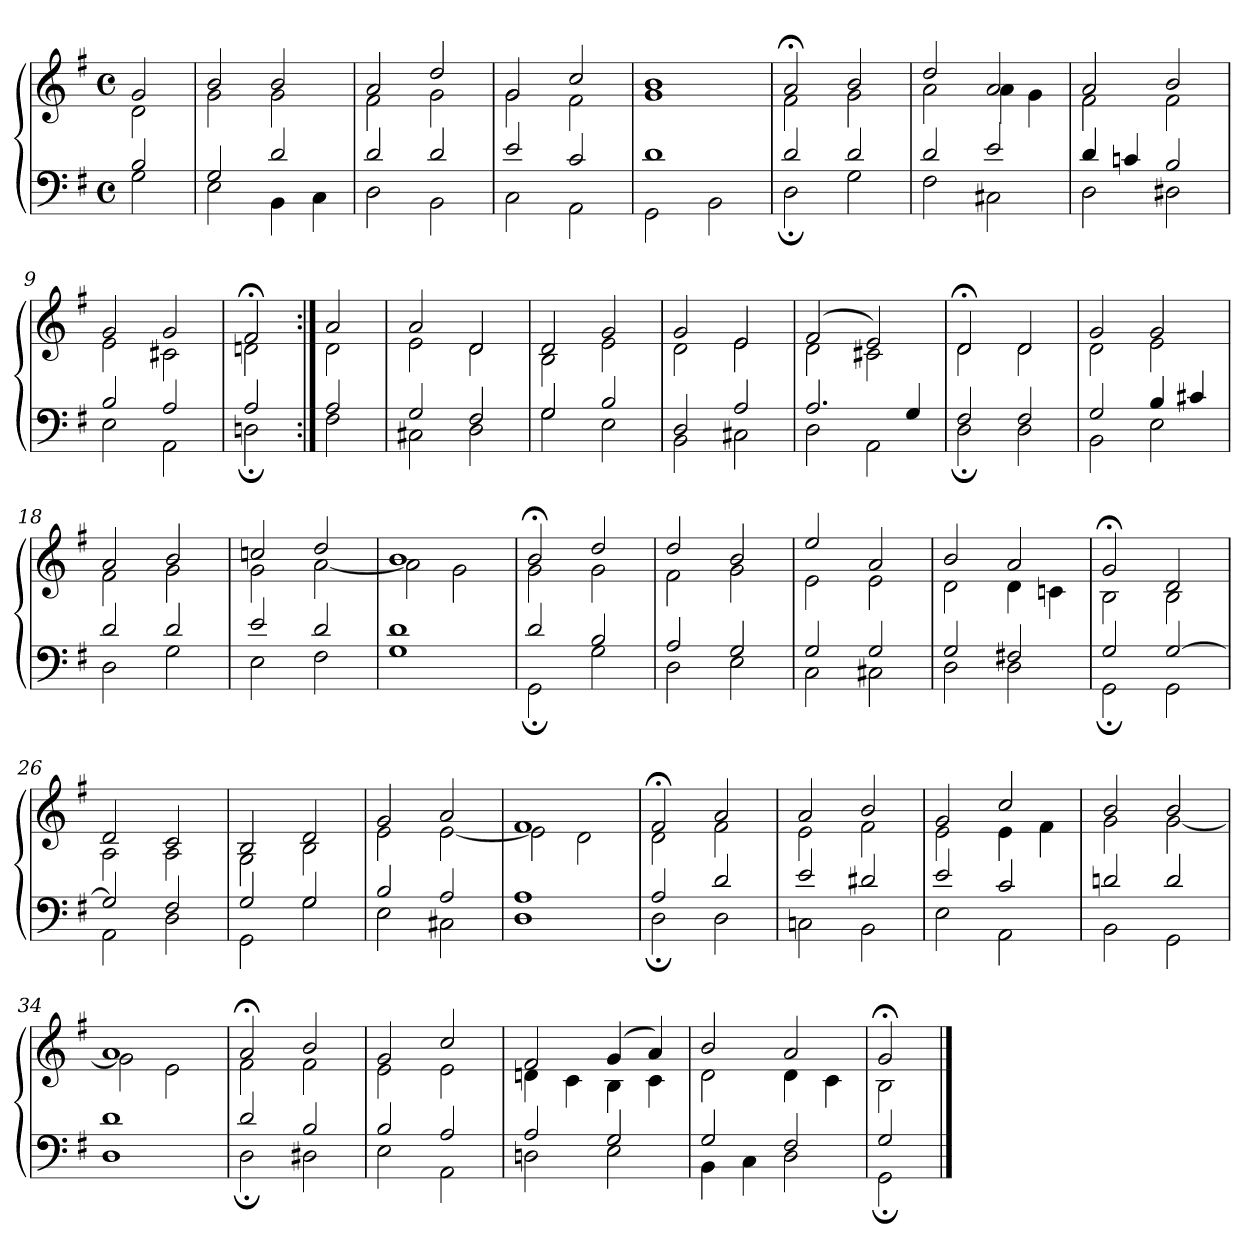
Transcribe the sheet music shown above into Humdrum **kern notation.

**kern	**kern
*part1	*part1
*staff2	*staff1
*clefF4	*clefG2
*k[f#]	*k[f#]
*M4/4	*M4/4
*met(c)	*met(c)
=1	=1
*^	*^
2B	2G	2g	2d
=2	=2	=2	=2
2G	2E	2b	2g
2d	4BB	2b	2g
.	4C	.	.
=3	=3	=3	=3
2d	2D	2a	2f#
2d	2BB	2dd	2g
=4	=4	=4	=4
2e	2C	2g	2g
2c	2AA	2cc	2f#
=5	=5	=5	=5
1d	2GG	1b	1g
.	2BB	.	.
=6	=6	=6	=6
2d	2D;	2a;<	2f#
2d	2G	2b	2g
=7	=7	=7	=7
2d	2F#	2dd	2a
2e	2C#X	2a	4a
.	.	.	4g
=8	=8	=8	=8
4d	2D	2a	2f#
4cn	.	.	.
2B	2D#X	2b	2f#
=9	=9	=9	=9
2B	2E	2g	2e
2A	2AA	2g	2c#X
=10	=10	=10	=10
2A	2Dn;	2f#;<	2dn
!!LO:LB:g=z	!!
=11:|!	=11:|!	=11:|!	=11:|!
2A	2F#	2a	2d
=12	=12	=12	=12
2G	2C#X	2a	2e
2F#	2D	2d	2d
=13	=13	=13	=13
2G	2G	2d	2B
2B	2E	2g	2e
=14	=14	=14	=14
2D	2BB	2g	2d
2A	2C#X	2e	2e
=15	=15	=15	=15
2.A	2D	(2f#	2d
.	2AA	2e)	2c#X
4G	.	.	.
=16	=16	=16	=16
2F#	2D;	2d;<	2d
2F#	2D	2d	2d
=17	=17	=17	=17
2G	2BB	2g	2d
4B	2E	2g	2e
4c#X	.	.	.
=18	=18	=18	=18
2d	2D	2a	2f#
2d	2G	2b	2g
=19	=19	=19	=19
2e	2E	2ccn	2g
2d	2F#	2dd	[2a
=20	=20	=20	=20
1d	1G	1b	2a]
.	.	.	2g
!!LO:LB:g=z	!!
=21	=21	=21	=21
2d	2GG;	2b;<	2g
2B	2G	2dd	2g
=22	=22	=22	=22
2A	2D	2dd	2f#
2G	2E	2b	2g
=23	=23	=23	=23
2G	2C	2ee	2e
2G	2C#X	2a	2e
=24	=24	=24	=24
2G	2D	2b	2d
2F#X	2D	2a	4d
.	.	.	4cn
=25	=25	=25	=25
2G	2GG;	2g;<	2B
[2G	2GG	2d	2B
=26	=26	=26	=26
2G]	2AA	2d	2A
2F#	2D	2c	2A
=27	=27	=27	=27
2G	2GG	2B	2G
2G	2G	2d	2B
=28	=28	=28	=28
2B	2E	2g	2e
2A	2C#X	2a	[2e
=29	=29	=29	=29
1A	1D	1f#	2e]
.	.	.	2d
=30	=30	=30	=30
2A	2D;	2f#;<	2d
2d	2D	2a	2f#
!!LO:LB:g=z	!!
=31	=31	=31	=31
2e	2Cn	2a	2e
2d#X	2BB	2b	2f#
=32	=32	=32	=32
2e	2E	2g	2e
2c	2AA	2cc	4e
.	.	.	4f#
=33	=33	=33	=33
2dn	2BB	2b	2g
2d	2GG	2b	[2g
=34	=34	=34	=34
1d	1D	1a	2g]
.	.	.	2e
=35	=35	=35	=35
2d	2D;	2a;<	2f#
2B	2D#X	2b	2f#
=36	=36	=36	=36
2B	2E	2g	2e
2A	2AA	2cc	2e
=37	=37	=37	=37
2A	2Dn	2f#	4dn
.	.	.	4c
2G	2E	(4g	4B
.	.	4a)	4c
=38	=38	=38	=38
2G	4BB	2b	2d
.	4C	.	.
2F#	2D	2a	4d
.	.	.	4c
=39	=39	=39	=39
2G	2GG;	2g;<	2B
*v	*v	*	*
*	*v	*v
==	==
*-	*-
